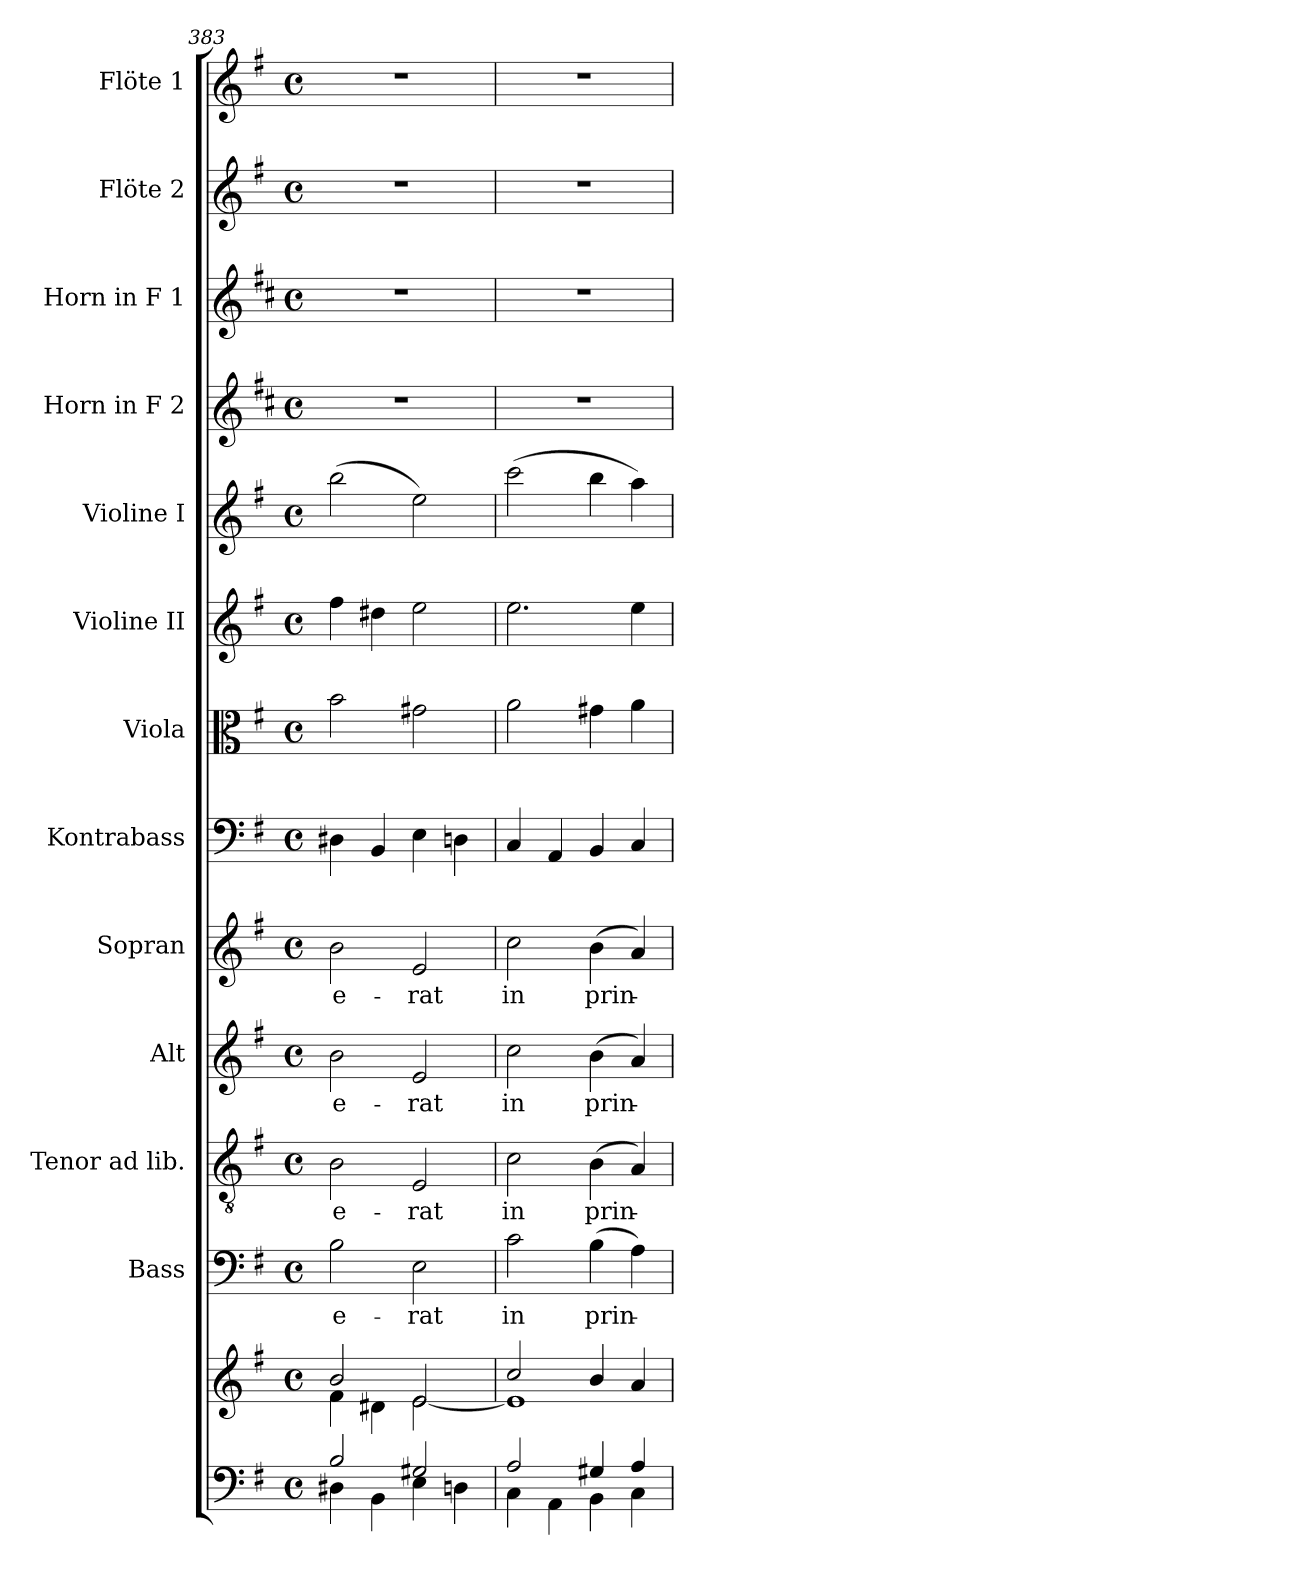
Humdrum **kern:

**kern	**kern	**kern	**text	**kern	**text	**kern	**text	**kern	**text	**kern	**kern	**kern	**kern	**kern	**kern	**kern	**kern
*part13	*part13	*part12	*part12	*part11	*part11	*part10	*part10	*part9	*part9	*part8	*part7	*part6	*part5	*part4	*part3	*part2	*part1
*staff14	*staff13	*staff12	*staff12	*staff11	*staff11	*staff10	*staff10	*staff9	*staff9	*staff8	*staff7	*staff6	*staff5	*staff4	*staff3	*staff2	*staff1
*	*	*I"Bass	*	*I"Tenor ad lib.	*	*I"Alt	*	*I"Sopran	*	*I"Kontrabass	*I"Viola	*I"Violine II	*I"Violine I	*I"Horn in F 2	*I"Horn in F 1	*I"Flöte 2	*I"Flöte 1
*	*	*I'B.	*	*I'T.	*	*I'A.	*	*I'S.	*	*I'Kb.	*I'Vla.	*I'Vl. II	*I'Vl. I	*	*	*I'Fl. 2	*I'Fl. 1
*clefF4	*clefG2	*clefF4	*	*clefGv2	*	*clefG2	*	*clefG2	*	*clefF4	*clefC3	*clefG2	*clefG2	*clefG2	*clefG2	*clefG2	*clefG2
*	*	*	*	*	*	*	*	*	*	*ITrd7c12	*	*	*	*ITrd4c7	*ITrd4c7	*	*
*k[f#]	*k[f#]	*k[f#]	*	*k[f#]	*	*k[f#]	*	*k[f#]	*	*k[f#]	*k[f#]	*k[f#]	*k[f#]	*k[f#]	*k[f#]	*k[f#]	*k[f#]
*G:	*G:	*G:	*	*G:	*	*G:	*	*G:	*	*G:	*G:	*G:	*G:	*G:	*G:	*G:	*G:
*M4/4	*M4/4	*M4/4	*	*M4/4	*	*M4/4	*	*M4/4	*	*M4/4	*M4/4	*M4/4	*M4/4	*M4/4	*M4/4	*M4/4	*M4/4
*met(c)	*met(c)	*met(c)	*	*met(c)	*	*met(c)	*	*met(c)	*	*met(c)	*met(c)	*met(c)	*met(c)	*met(c)	*met(c)	*met(c)	*met(c)
=383	=383	=383	=383	=383	=383	=383	=383	=383	=383	=383	=383	=383	=383	=383	=383	=383	=383
*^	*^	*	*	*	*	*	*	*	*	*	*	*	*	*	*	*	*
!	!	!	!	!	!LO:LY:b	!	!LO:LY:b	!	!LO:LY:b	!	!LO:LY:b	!	!	!	!	!	!	!	!
2B/	4D#X\	2b/	4f#\	2B\	e-	2B\	e-	2b\	e-	2b\	e-	4DD#X\	2b\	4ff#\	(>2bb\	1r	1r	1r	1r
.	4BB\	.	4d#X\	.	.	.	.	.	.	.	.	4BBB/	.	4dd#X\	.	.	.	.	.
!	!	!	!	!	!LO:LY:b	!	!LO:LY:b	!	!LO:LY:b	!	!LO:LY:b	!	!	!	!	!	!	!	!
2G#X/	4E\	2e/	[<2e\	2E\	-rat	2E/	-rat	2e/	-rat	2e/	-rat	4EE\	2g#X\	2ee\	2ee\)	.	.	.	.
.	4Dn\	.	.	.	.	.	.	.	.	.	.	4DDn\	.	.	.	.	.	.	.
=384	=384	=384	=384	=384	=384	=384	=384	=384	=384	=384	=384	=384	=384	=384	=384	=384	=384	=384	=384
!	!	!	!	!	!LO:LY:b	!	!LO:LY:b	!	!LO:LY:b	!	!LO:LY:b	!	!	!	!	!	!	!	!
2A/	4C\	2cc/	1e]	2c\	in	2c\	in	2cc\	in	2cc\	in	4CC/	2a\	2.ee\	(>2ccc\	1r	1r	1r	1r
.	4AA\	.	.	.	.	.	.	.	.	.	.	4AAA/	.	.	.	.	.	.	.
!	!	!	!	!	!LO:LY:b	!	!LO:LY:b	!	!LO:LY:b	!	!LO:LY:b	!	!	!	!	!	!	!	!
4G#X/	4BB\	4b/	.	(>4B\	prin-	(>4B\	prin-	(>4b\	prin-	(>4b\	prin-	4BBB/	4g#X\	.	4bb\	.	.	.	.
4A/	4C\	4a/	.	4A\)	.	4A/)	.	4a/)	.	4a/)	.	4CC/	4a\	4ee\	4aa\)	.	.	.	.
*v	*v	*	*	*	*	*	*	*	*	*	*	*	*	*	*	*	*	*	*
*	*v	*v	*	*	*	*	*	*	*	*	*	*	*	*	*	*	*	*
=	=	=	=	=	=	=	=	=	=	=	=	=	=	=	=	=	=
*-	*-	*-	*-	*-	*-	*-	*-	*-	*-	*-	*-	*-	*-	*-	*-	*-	*-
